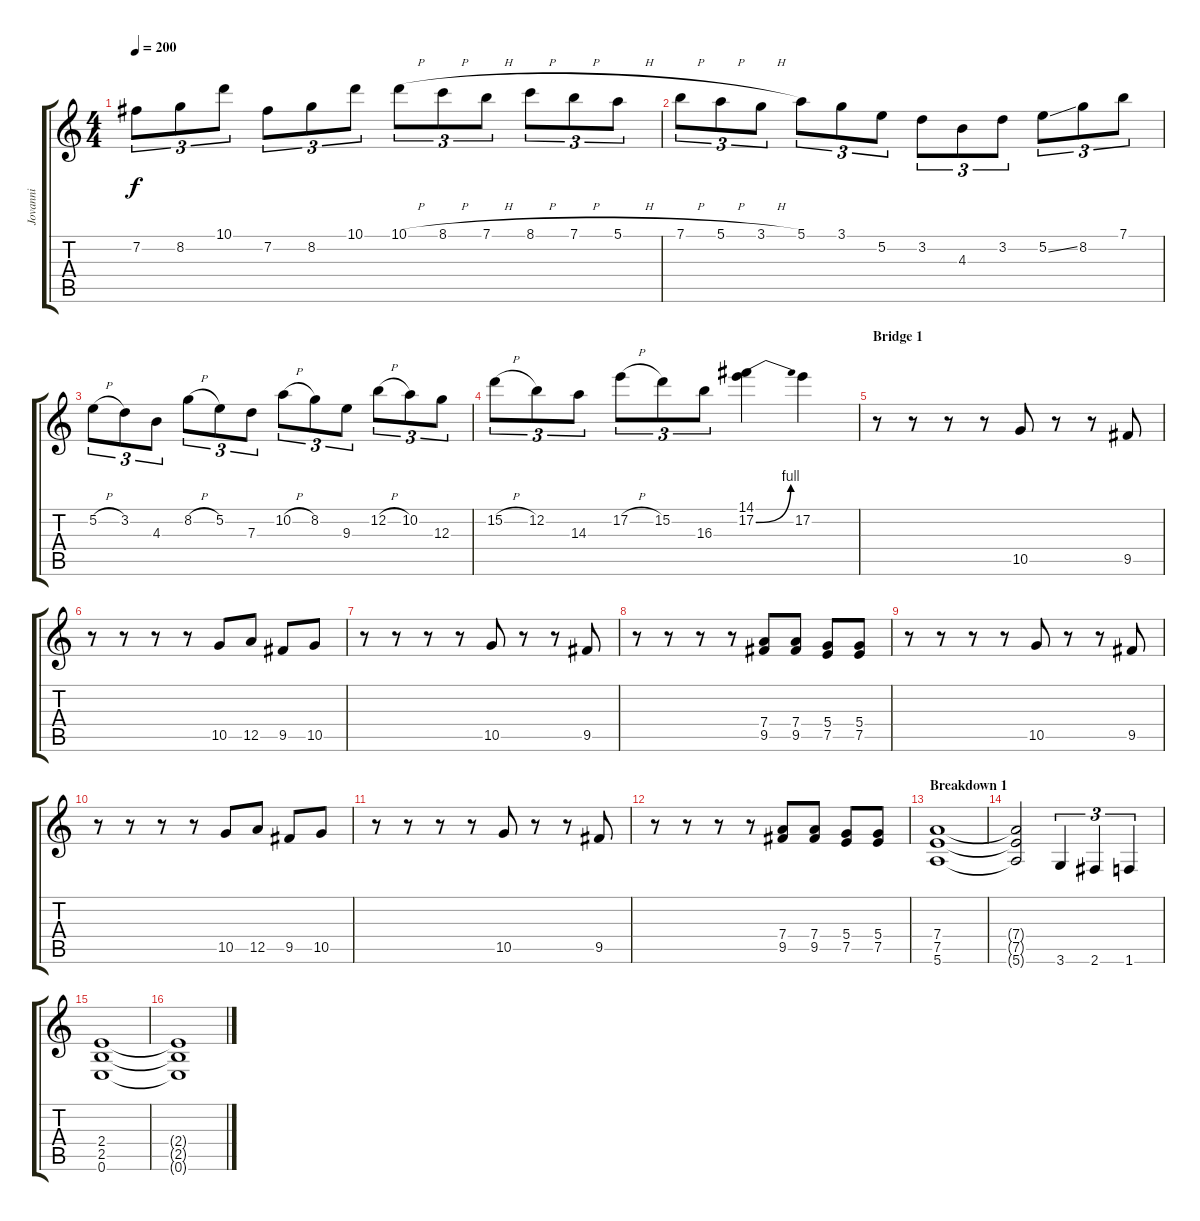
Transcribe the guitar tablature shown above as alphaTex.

\track ("Jovanni" "Jovanni") {instrument distortionguitar}
\staff {score tabs}
\tuning (E4 B3 G3 D3 A2 E2) {hide}
\ts (4 4)
\tempo 200
\clef g2
\ks c
7.2.8{tu (3 2) dy f} 8.2.8{tu (3 2)} 10.1.8{tu (3 2)} 7.2.8{tu (3 2)} 8.2.8{tu (3 2)} 10.1.8{tu (3 2)} 10.1{h}.8{tu (3 2)} 8.1{h}.8{tu (3 2)} 7.1{h}.8{tu (3 2)} 8.1{h}.8{tu (3 2)} 7.1{h}.8{tu (3 2)} 5.1{h}.8{tu (3 2)} |
7.1{h}.8{tu (3 2)} 5.1{h}.8{tu (3 2)} 3.1{h}.8{tu (3 2)} 5.1.8{tu (3 2)} 3.1.8{tu (3 2)} 5.2.8{tu (3 2)} 3.2.8{tu (3 2)} 4.3.8{tu (3 2)} 3.2.8{tu (3 2)} 5.2{ss}.8{tu (3 2)} 8.2.8{tu (3 2)} 7.1.8{tu (3 2)} |
5.2{h}.8{tu (3 2)} 3.2.8{tu (3 2)} 4.3.8{tu (3 2)} 8.2{h}.8{tu (3 2)} 5.2.8{tu (3 2)} 7.3.8{tu (3 2)} 10.2{h}.8{tu (3 2)} 8.2.8{tu (3 2)} 9.3.8{tu (3 2)} 12.2{h}.8{tu (3 2)} 10.2.8{tu (3 2)} 12.3.8{tu (3 2)} |
15.2{h}.8{tu (3 2)} 12.2.8{tu (3 2)} 14.3.8{tu (3 2)} 17.2{h}.8{tu (3 2)} 15.2.8{tu (3 2)} 16.3.8{tu (3 2)} (14.1 17.2{be (bend 0 0 60 4)}).4 17.2.4 |
\section ("" "Bridge 1")
r.8 r.8 r.8 r.8 10.5.8 r.8 r.8 9.5.8 |
r.8 r.8 r.8 r.8 10.5.8 12.5.8 9.5.8 10.5.8 |
r.8 r.8 r.8 r.8 10.5.8 r.8 r.8 9.5.8 |
r.8 r.8 r.8 r.8 (7.4 9.5).8 (7.4 9.5).8 (5.4 7.5).8 (5.4 7.5).8 |
r.8 r.8 r.8 r.8 10.5.8 r.8 r.8 9.5.8 |
r.8 r.8 r.8 r.8 10.5.8 12.5.8 9.5.8 10.5.8 |
r.8 r.8 r.8 r.8 10.5.8 r.8 r.8 9.5.8 |
r.8 r.8 r.8 r.8 (7.4 9.5).8 (7.4 9.5).8 (5.4 7.5).8 (5.4 7.5).8 |
\section ("" "Breakdown 1")
(7.4 7.5 5.6).1 |
(7.4{t} 7.5{t} 5.6{t}).2 3.6.4{tu (3 2)} 2.6.4{tu (3 2)} 1.6.4{tu (3 2)} |
(2.4 2.5 0.6).1 |
(2.4{t} 2.5{t} 0.6{t}).1
